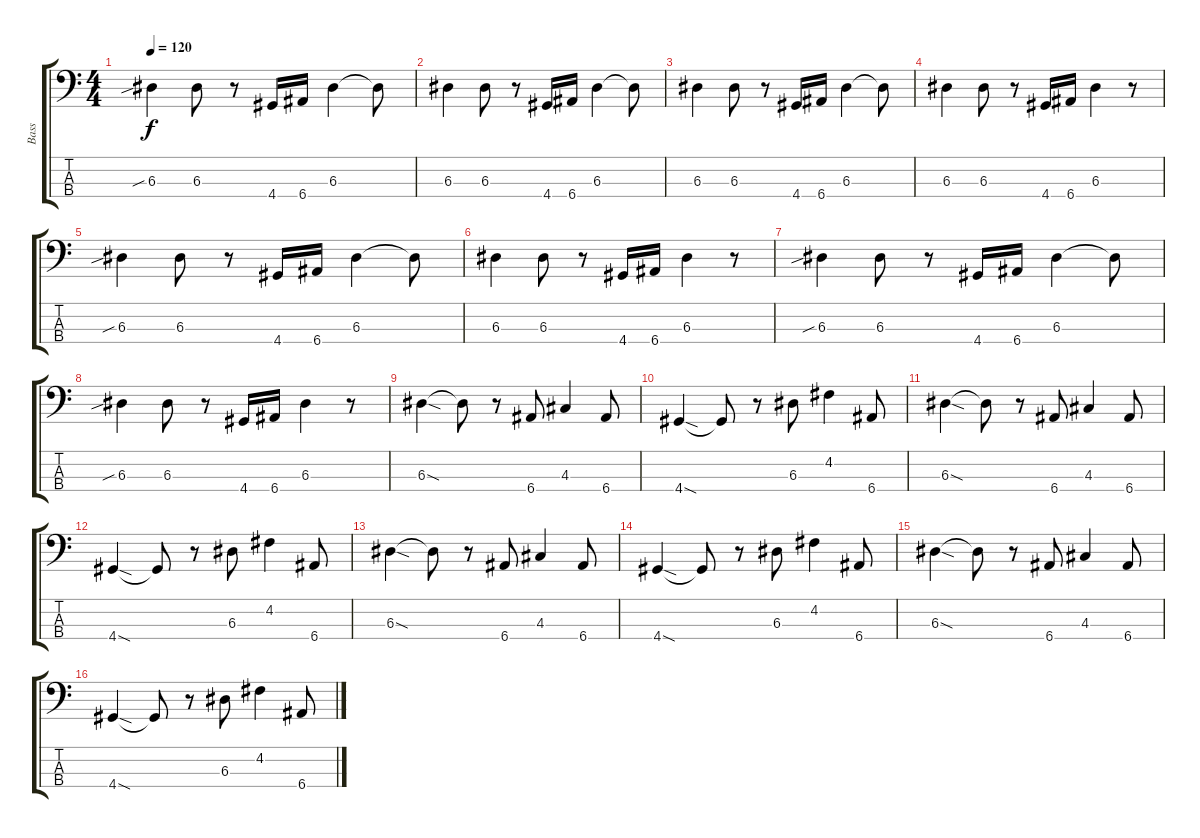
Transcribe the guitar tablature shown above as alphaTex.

\track ("Bass" "Bass") {instrument acousticbass}
\staff {score tabs}
\tuning (G2 D2 A1 E1) {hide}
\ts (4 4)
\tempo 120
\clef f4
\ks c
6.3{sib}.4{dy f} 6.3.8 r.8 4.4.16 6.4.16 6.3.4 6.3{t}.8 |
6.3.4 6.3.8 r.8 4.4.16 6.4.16 6.3.4 6.3{t}.8 |
6.3.4 6.3.8 r.8 4.4.16 6.4.16 6.3.4 6.3{t}.8 |
6.3.4 6.3.8 r.8 4.4.16 6.4.16 6.3.4 r.8 |
6.3{sib}.4 6.3.8 r.8 4.4.16 6.4.16 6.3.4 6.3{t}.8 |
6.3.4 6.3.8 r.8 4.4.16 6.4.16 6.3.4 r.8 |
6.3{sib}.4 6.3.8 r.8 4.4.16 6.4.16 6.3.4 6.3{t}.8 |
6.3{sib}.4 6.3.8 r.8 4.4.16 6.4.16 6.3.4 r.8 |
6.3{sod}.4 6.3{t}.8 r.8 6.4.8 4.3.4 6.4.8 |
4.4{sod}.4 4.4{t}.8 r.8 6.3.8 4.2.4 6.4.8 |
6.3{sod}.4 6.3{t}.8 r.8 6.4.8 4.3.4 6.4.8 |
4.4{sod}.4 4.4{t}.8 r.8 6.3.8 4.2.4 6.4.8 |
6.3{sod}.4 6.3{t}.8 r.8 6.4.8 4.3.4 6.4.8 |
4.4{sod}.4 4.4{t}.8 r.8 6.3.8 4.2.4 6.4.8 |
6.3{sod}.4 6.3{t}.8 r.8 6.4.8 4.3.4 6.4.8 |
4.4{sod}.4 4.4{t}.8 r.8 6.3.8 4.2.4 6.4.8
